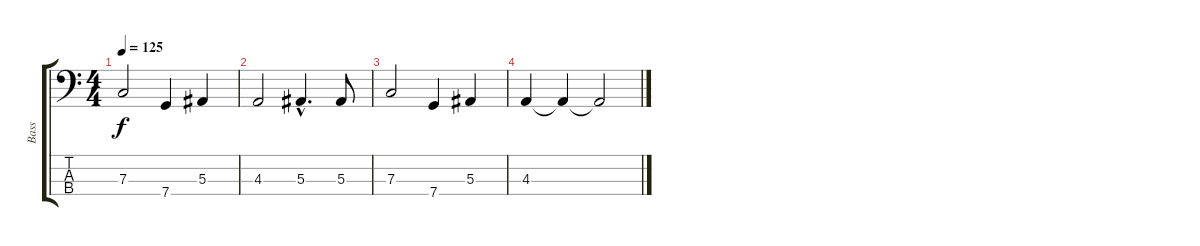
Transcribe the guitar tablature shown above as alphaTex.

\track ("Bass" "Bass") {instrument electricbasspick}
\staff {score tabs}
\tuning (Eb2 Bb1 F1 C1) {hide}
\ts (4 4)
\tempo 125
\clef f4
\ks c
7.3.2{dy f} 7.4.4 5.3.4 |
4.3.2 5.3{hac}.4{d} 5.3.8 |
7.3.2 7.4.4 5.3.4 |
4.3.4 4.3{t}.4 4.3{t}.2
